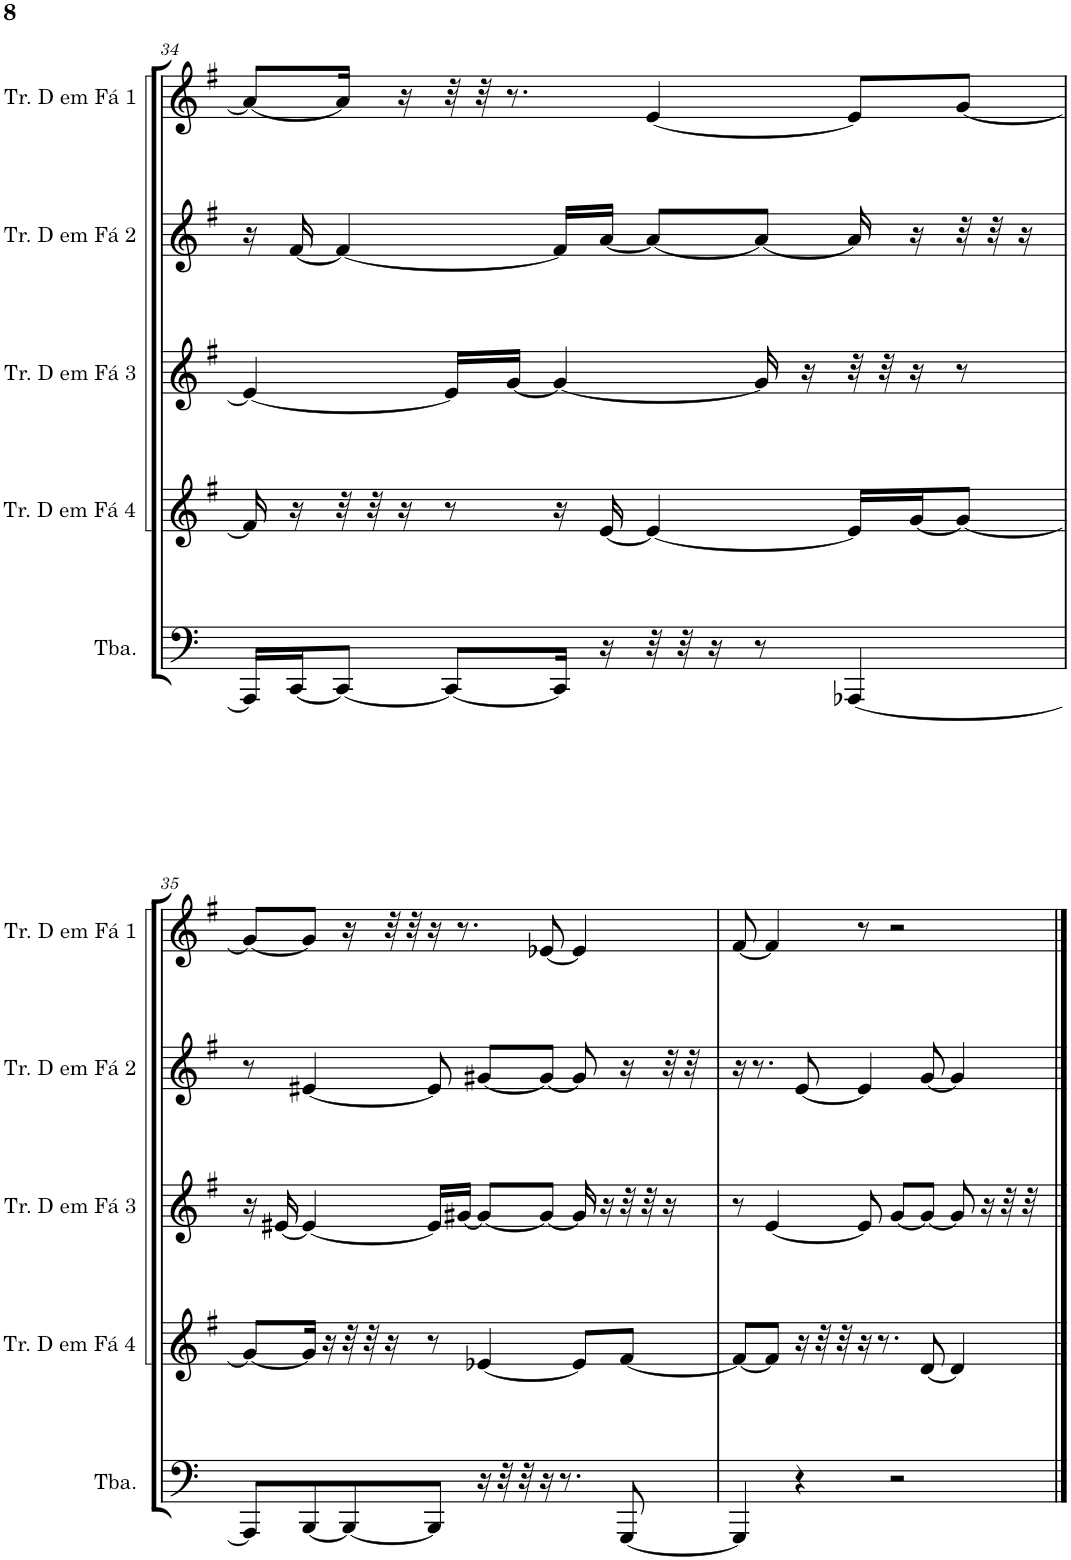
**kern	**kern	**kern	**kern	**kern
*part5	*part4	*part3	*part2	*part1
*staff5	*staff4	*staff3	*staff2	*staff1
*I"Tuba	*I"Trompa em Fá 4	*I"Trompa em Fá 3	*I"Trompa em Fá 2	*I"Trompa em Fá 1
*I'Tba.	*	*	*	*
!!LO:PB:g=z
*clefF4	*clefG2	*clefG2	*clefG2	*clefG2
*	*Trd4c7	*Trd4c7	*Trd4c7	*Trd4c7
*k[]	*k[f#]	*k[f#]	*k[f#]	*k[f#]
*M4/4	*M4/4	*M4/4	*M4/4	*M4/4
=34	=34	=34	=34	=34
16AAA/LL]	16f#/]	4e/_	16r	8a-/L_
[16CC/J	16r	.	[16f#/	.
8CC/J_	32r	.	4f#/_	16a-/Jk]
.	32r	.	.	.
.	16r	.	.	16r
8CC/L_	8r	16e/LL]	.	32r
.	.	.	.	32r
.	.	[16g/JJ	.	8.r
16CC/Jk]	16r	4g/_	16f#/LL]	.
16r	[16e/	.	[16a/JJ	.
32r	4e/_	.	8a/L_	[4e/
32r	.	.	.	.
16r	.	.	.	.
8r	.	16g/]	8a/J_	.
.	.	16r	.	.
[4AAA-X/	16e/LL]	32r	16a/]	8e/L]
.	.	32r	.	.
.	[16g/J	16r	16r	.
.	8g/J_	8r	32r	[8g/J
.	.	.	32r	.
.	.	.	16r	.
!!LO:LB:g=z
=35	=35	=35	=35	=35
8AAA-/L]	8g/L_	16r	8r	8g/L_
.	.	[16e#X/	.	.
[8BBB/	16g/Jk]	4e#/_	[4e#X/	8g/J]
.	16r	.	.	.
8BBB/_	32r	.	.	16r
.	32r	.	.	.
.	16r	.	.	32r
.	.	.	.	32r
8BBB/J]	8r	16e#/LL]	8e#/]	16r
.	.	[16g#X/JJ	.	8.r
16r	[4e-X/	8g#/L_	[8g#X/L	.
32r	.	.	.	.
32r	.	.	.	.
16r	.	8g#/J_	8g#/J_	[8e-X/
8.r	.	.	.	.
.	8e-/L]	16g#/]	8g#/]	4e-/]
.	.	16r	.	.
[8GGG/	[8f#/J	32r	16r	.
.	.	32r	.	.
.	.	16r	32r	.
.	.	.	32r	.
=36	=36	=36	=36	=36
4GGG/]	8f#/L_	8r	16r	[8f#/
.	.	.	8.r	.
.	8f#/J]	[4e/	.	4f#/]
4r	16r	.	[8e/	.
.	32r	.	.	.
.	32r	.	.	.
.	16r	8e/]	4e/]	8r
.	8.r	.	.	.
2r	.	[8g/L	.	2r
.	[8d/	8g/J_	[8g/	.
.	4d/]	8g/]	4g/]	.
.	.	16r	.	.
.	.	32r	.	.
.	.	32r	.	.
==	==	==	==	==
*-	*-	*-	*-	*-
